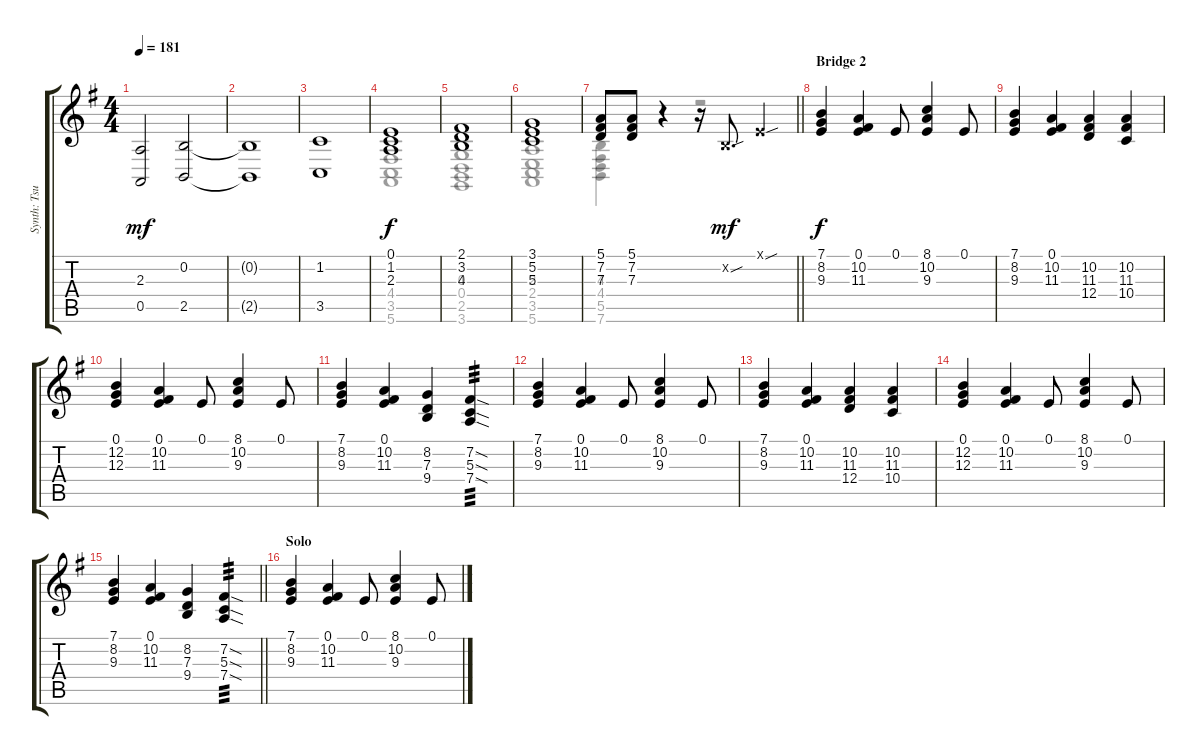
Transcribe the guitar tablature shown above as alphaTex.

\track ("Synth: Tsumugi Kotobuki" "Synth: Tsu") {instrument pad8sweep}
\staff {score tabs}
\tuning (E4 B3 G3 D3 A2 E2) {hide}
\voice
\ts (4 4)
\tempo 181
\clef g2
\ks g
(2.3 0.5).2{dy mf} (0.2 2.5).2 |
(0.2{t} 2.5{t}).1 |
(1.2 3.5).1 |
(0.1 1.2 2.3).1{dy f} |
(2.1 3.2 4.3).1 |
(3.1 5.2 5.3).1 |
\barLineRight lightlight
(5.1 7.2 7.3).8 (5.1 7.2 7.3).8 r.4 r.16 0.2{sou x}.8{d dy mf} 0.1{sou x}.4 |
\section ("" "Bridge 2")
(7.1 8.2 9.3).4{dy f} (0.1 10.2 11.3).4 0.1.8 (8.1 10.2 9.3).4 0.1.8 |
(7.1 8.2 9.3).4 (0.1 10.2 11.3).4 (10.2 11.3 12.4).4 (10.2 11.3 10.4).4 |
(0.1 12.2 12.3).4 (0.1 10.2 11.3).4 0.1.8 (8.1 10.2 9.3).4 0.1.8 |
(7.1 8.2 9.3).4 (0.1 10.2 11.3).4 (8.2 7.3 9.4).4 (7.2{sod} 5.3{sod} 7.4{sod}).4{tp 3} |
(7.1 8.2 9.3).4 (0.1 10.2 11.3).4 0.1.8 (8.1 10.2 9.3).4 0.1.8 |
(7.1 8.2 9.3).4 (0.1 10.2 11.3).4 (10.2 11.3 12.4).4 (10.2 11.3 10.4).4 |
(0.1 12.2 12.3).4 (0.1 10.2 11.3).4 0.1.8 (8.1 10.2 9.3).4 0.1.8 |
\barLineRight lightlight
(7.1 8.2 9.3).4 (0.1 10.2 11.3).4 (8.2 7.3 9.4).4 (7.2{sod} 5.3{sod} 7.4{sod}).4{tp 3} |
\section ("" "Solo")
(7.1 8.2 9.3).4 (0.1 10.2 11.3).4 0.1.8 (8.1 10.2 9.3).4 0.1.8
\voice
\clef g2
\ottava regular
\simile none
\ks g
|
|
|
(4.4 3.5 5.6).1 |
(0.3 0.4 2.5 3.6).1 |
(2.3 2.4 3.5 5.6).1 |
\barLineRight lightlight
(4.3 4.4 5.5 7.6).4 r.4 r.2 |
|
|
|
|
|
|
|
\barLineRight lightlight
|
